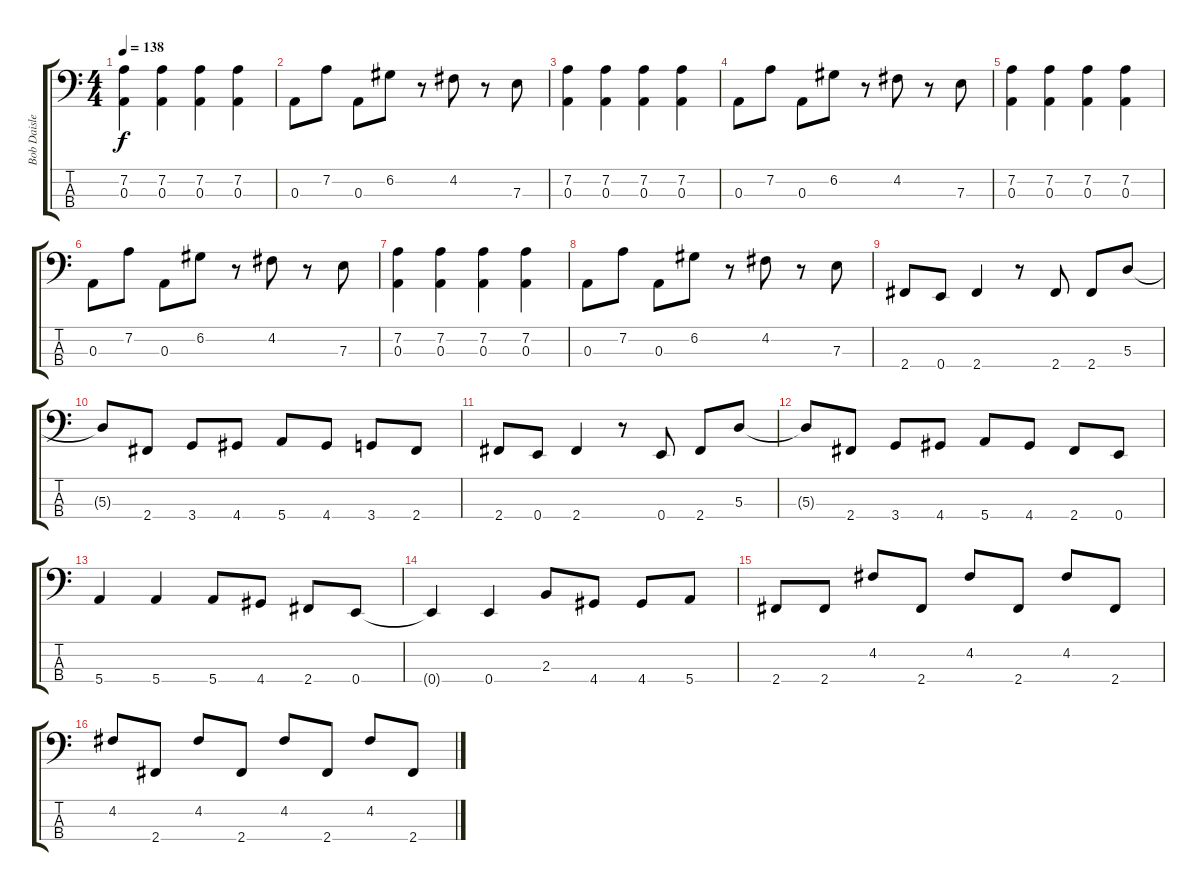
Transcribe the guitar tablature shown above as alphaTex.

\track ("Bob Daisley" "Bob Daisle") {instrument electricbasspick}
\staff {score tabs}
\tuning (G2 D2 A1 E1) {hide}
\ts (4 4)
\tempo 138
\clef f4
\ks c
(7.2 0.3).4{dy f} (7.2 0.3).4 (7.2 0.3).4 (7.2 0.3).4 |
0.3.8 7.2.8 0.3.8 6.2.8 r.8 4.2.8 r.8 7.3.8 |
(7.2 0.3).4 (7.2 0.3).4 (7.2 0.3).4 (7.2 0.3).4 |
0.3.8 7.2.8 0.3.8 6.2.8 r.8 4.2.8 r.8 7.3.8 |
(7.2 0.3).4 (7.2 0.3).4 (7.2 0.3).4 (7.2 0.3).4 |
0.3.8 7.2.8 0.3.8 6.2.8 r.8 4.2.8 r.8 7.3.8 |
(7.2 0.3).4 (7.2 0.3).4 (7.2 0.3).4 (7.2 0.3).4 |
0.3.8 7.2.8 0.3.8 6.2.8 r.8 4.2.8 r.8 7.3.8 |
2.4.8 0.4.8 2.4.4 r.8 2.4.8 2.4.8 5.3.8 |
5.3{t}.8 2.4.8 3.4.8 4.4.8 5.4.8 4.4.8 3.4.8 2.4.8 |
2.4.8 0.4.8 2.4.4 r.8 0.4.8 2.4.8 5.3.8 |
5.3{t}.8 2.4.8 3.4.8 4.4.8 5.4.8 4.4.8 2.4.8 0.4.8 |
5.4.4 5.4.4 5.4.8 4.4.8 2.4.8 0.4.8 |
0.4{t}.4 0.4.4 2.3.8 4.4.8 4.4.8 5.4.8 |
2.4.8 2.4.8 4.2.8 2.4.8 4.2.8 2.4.8 4.2.8 2.4.8 |
4.2.8 2.4.8 4.2.8 2.4.8 4.2.8 2.4.8 4.2.8 2.4.8
